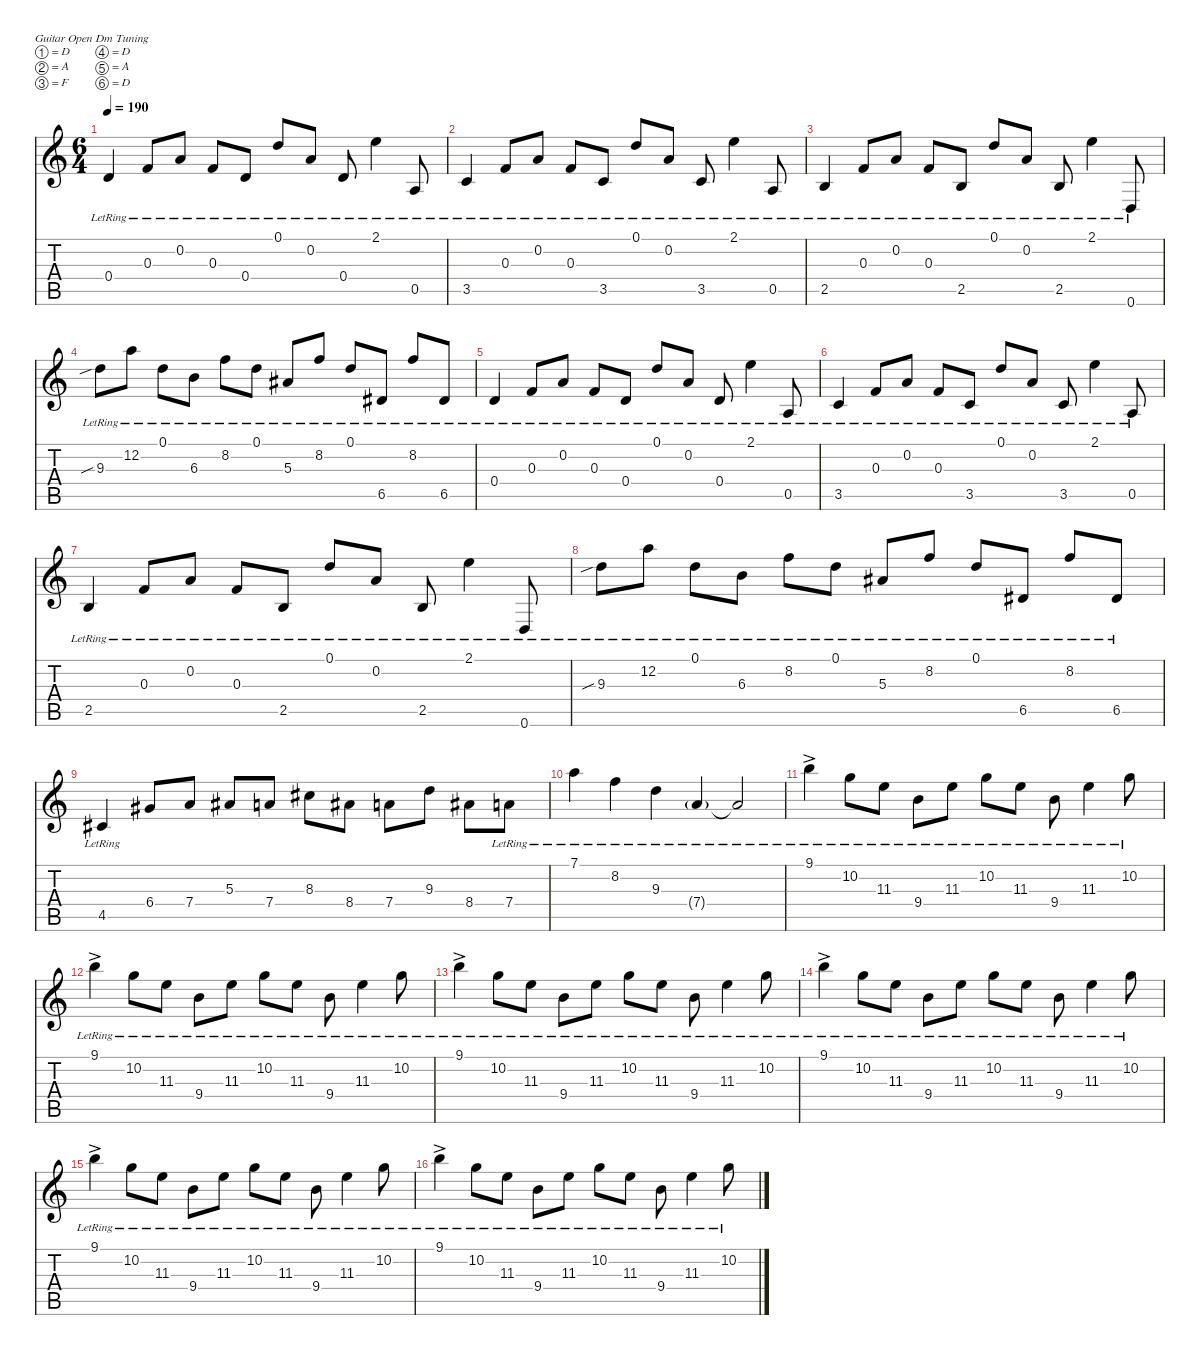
\defaultSystemsLayout 4
\hideDynamics
\bracketExtendMode nobrackets
\singleTrackTrackNamePolicy hidden
\multiTrackTrackNamePolicy hidden
\firstSystemTrackNameMode fullname
\firstSystemTrackNameOrientation horizontal
\otherSystemsTrackNameOrientation horizontal
\track ("Clean" "s.guit.") {instrument acousticguitarsteel}
\staff {score tabs}
\tuning (D4 A3 F3 D3 A2 D2)
\ts (6 4)
\tempo 190
\clef g2
\ks c
0.4{lr}.4{dy f beam Up} 0.3{lr}.8{beam Up} 0.2{lr}.8{beam Up} 0.3{lr}.8{beam Up} 0.4{lr}.8{beam Up} 0.1{lr}.8{beam Up} 0.2{lr}.8{beam Up} 0.4{lr}.8{beam Up} 2.1{lr}.4{beam Down} 0.5{lr}.8{beam Up} |
3.5{lr}.4{beam Up} 0.3{lr}.8{beam Up} 0.2{lr}.8{beam Up} 0.3{lr}.8{beam Up} 3.5{lr}.8{beam Up} 0.1{lr}.8{beam Up} 0.2{lr}.8{beam Up} 3.5{lr}.8{beam Up} 2.1{lr}.4{beam Down} 0.5{lr}.8{beam Up} |
2.5{lr}.4{beam Up} 0.3{lr}.8{beam Up} 0.2{lr}.8{beam Up} 0.3{lr}.8{beam Up} 2.5{lr}.8{beam Up} 0.1{lr}.8{beam Up} 0.2{lr}.8{beam Up} 2.5{lr}.8{beam Up} 2.1{lr}.4{beam Down} 0.6{lr}.8{beam Up} |
9.3{sib lr}.8{beam Down} 12.2{lr}.8{beam Down} 0.1{lr}.8{beam Down} 6.3{lr}.8{beam Down} 8.2{lr}.8{beam Down} 0.1{lr}.8{beam Down} 5.3{lr acc #}.8{beam Up} 8.2{lr}.8{beam Up} 0.1{lr}.8{beam Up} 6.5{lr acc #}.8{beam Up} 8.2{lr}.8{beam Up} 6.5{lr acc #}.8{beam Up} |
0.4{lr}.4{beam Up} 0.3{lr}.8{beam Up} 0.2{lr}.8{beam Up} 0.3{lr}.8{beam Up} 0.4{lr}.8{beam Up} 0.1{lr}.8{beam Up} 0.2{lr}.8{beam Up} 0.4{lr}.8{beam Up} 2.1{lr}.4{beam Down} 0.5{lr}.8{beam Up} |
3.5{lr}.4{beam Up} 0.3{lr}.8{beam Up} 0.2{lr}.8{beam Up} 0.3{lr}.8{beam Up} 3.5{lr}.8{beam Up} 0.1{lr}.8{beam Up} 0.2{lr}.8{beam Up} 3.5{lr}.8{beam Up} 2.1{lr}.4{beam Down} 0.5{lr}.8{beam Up} |
2.5{lr}.4{beam Up} 0.3{lr}.8{beam Up} 0.2{lr}.8{beam Up} 0.3{lr}.8{beam Up} 2.5{lr}.8{beam Up} 0.1{lr}.8{beam Up} 0.2{lr}.8{beam Up} 2.5{lr}.8{beam Up} 2.1{lr}.4{beam Down} 0.6{lr}.8{beam Up} |
9.3{sib lr}.8{beam Down} 12.2{lr}.8{beam Down} 0.1{lr}.8{beam Down} 6.3{lr}.8{beam Down} 8.2{lr}.8{beam Down} 0.1{lr}.8{beam Down} 5.3{lr acc #}.8{beam Up} 8.2{lr}.8{beam Up} 0.1{lr}.8{beam Up} 6.5{lr acc #}.8{beam Up} 8.2{lr}.8{beam Up} 6.5{lr acc #}.8{beam Up} |
4.5{lr acc #}.4{beam Up} 6.4{acc #}.8{beam Up} 7.4.8{beam Up} 5.3{acc #}.8{beam Up} 7.4.8{beam Up} 8.3{acc #}.8{beam Down} 8.4{acc #}.8{beam Down} 7.4.8{beam Down} 9.3.8{beam Down} 8.4{acc #}.8{beam Down} 7.4{lr}.8{beam Down} |
7.1{lr}.4{beam Down} 8.2{lr}.4{beam Down} 9.3{lr}.4{beam Down} 7.4{g lr}.4{dy mf beam Up} 7.4{lr t}.2{dy f beam Up} |
9.1{ac lr}.4{beam Down} 10.2{lr}.8{dy mf beam Down} 11.3{lr}.8{beam Down} 9.4{lr}.8{beam Down} 11.3{lr}.8{beam Down} 10.2{lr}.8{dy f beam Down} 11.3{lr}.8{dy mf beam Down} 9.4{lr}.8{beam Down} 11.3{lr}.4{beam Down} 10.2{lr}.8{beam Down} |
9.1{ac lr}.4{dy f beam Down} 10.2{lr}.8{dy mf beam Down} 11.3{lr}.8{beam Down} 9.4{lr}.8{beam Down} 11.3{lr}.8{beam Down} 10.2{lr}.8{dy f beam Down} 11.3{lr}.8{dy mf beam Down} 9.4{lr}.8{beam Down} 11.3{lr}.4{beam Down} 10.2{lr}.8{beam Down} |
9.1{ac lr}.4{dy f beam Down} 10.2{lr}.8{dy mf beam Down} 11.3{lr}.8{beam Down} 9.4{lr}.8{beam Down} 11.3{lr}.8{beam Down} 10.2{lr}.8{dy f beam Down} 11.3{lr}.8{dy mf beam Down} 9.4{lr}.8{beam Down} 11.3{lr}.4{beam Down} 10.2{lr}.8{beam Down} |
9.1{ac lr}.4{dy f beam Down} 10.2{lr}.8{dy mf beam Down} 11.3{lr}.8{beam Down} 9.4{lr}.8{beam Down} 11.3{lr}.8{beam Down} 10.2{lr}.8{dy f beam Down} 11.3{lr}.8{dy mf beam Down} 9.4{lr}.8{beam Down} 11.3{lr}.4{beam Down} 10.2{lr}.8{beam Down} |
9.1{ac lr}.4{dy f beam Down} 10.2{lr}.8{dy mf beam Down} 11.3{lr}.8{beam Down} 9.4{lr}.8{beam Down} 11.3{lr}.8{beam Down} 10.2{lr}.8{dy f beam Down} 11.3{lr}.8{dy mf beam Down} 9.4{lr}.8{beam Down} 11.3{lr}.4{beam Down} 10.2{lr}.8{beam Down} |
9.1{ac lr}.4{dy f beam Down} 10.2{lr}.8{dy mf beam Down} 11.3{lr}.8{beam Down} 9.4{lr}.8{beam Down} 11.3{lr}.8{beam Down} 10.2{lr}.8{dy f beam Down} 11.3{lr}.8{dy mf beam Down} 9.4{lr}.8{beam Down} 11.3{lr}.4{beam Down} 10.2{lr}.8{beam Down}
